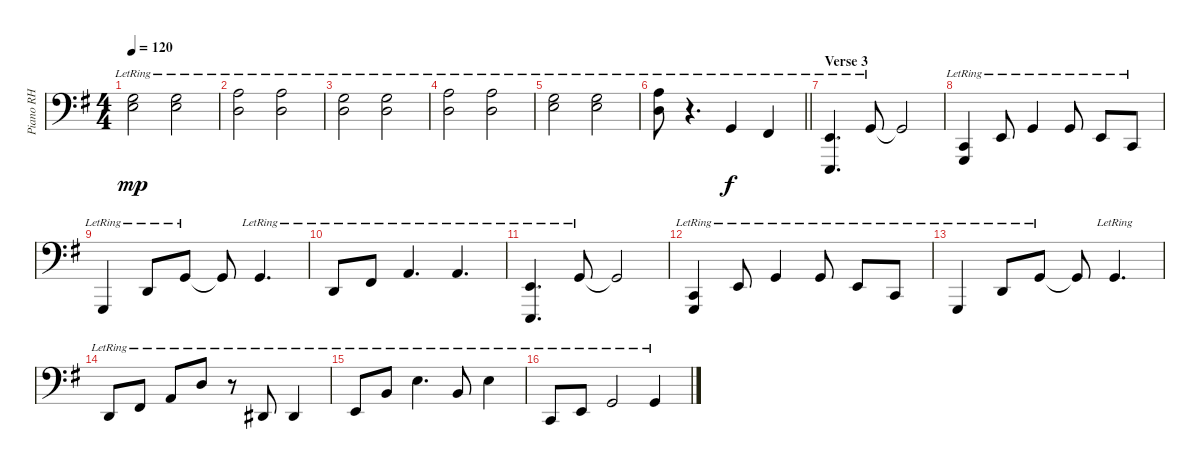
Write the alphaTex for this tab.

\track ("Piano RH" "Piano RH") {instrument brightacousticpiano}
\staff {score}
\tuning (C3 G2 D2 A1 E1 B0) {hide}
\ts (4 4)
\tempo 120
\clef f4
\ks g
(4.1{lr} 12.2{lr}).2{dy mp} (4.1{lr} 12.2{lr}).2 |
(9.1{lr} 7.2{lr}).2 (2.1{lr} 14.2{lr}).2 |
(7.1{lr} 7.2{lr}).2 (7.1{lr} 7.2{lr}).2 |
(9.1{lr} 7.2{lr}).2 (2.1{lr} 14.2{lr}).2 |
(4.1{lr} 12.2{lr}).2 (4.1{lr} 12.2{lr}).2 |
\barLineRight lightlight
(2.1{lr} 14.2{lr}).8 r.4{d} 0.2{lr}.4{dy f} 4.3{lr}.4 |
\section ("" "Verse 3")
(2.3{lr} 0.5{lr}).4{d} 0.2{lr}.8 0.2{t}.2 |
(3.4{lr} 3.5{lr}).4 2.3{lr}.8 0.2{lr}.4 0.2{lr}.8 2.3{lr}.8 3.4{lr}.8 |
3.5{lr}.4 0.3{lr}.8 0.2{lr}.8 0.2{t}.8 0.2{lr}.4{d} |
0.3{lr}.8 4.3{lr}.8 2.2{lr}.4{d} 2.2{lr}.4{d} |
(2.3{lr} 0.5{lr}).4{d} 0.2{lr}.8 0.2{t}.2 |
(3.4{lr} 3.5{lr}).4 2.3{lr}.8 0.2{lr}.4 0.2{lr}.8 2.3{lr}.8 3.4{lr}.8 |
3.5{lr}.4 0.3{lr}.8 0.2{lr}.8 0.2{t}.8 0.2{lr}.4{d} |
0.3{lr}.8 4.3{lr}.8 2.2{lr}.8 2.1{lr}.8 r.8 1.3{lr}.8 1.3{lr}.4 |
2.3{lr}.8 4.2{lr}.8 4.1{lr}.4{d} 4.2{lr}.8 4.1{lr}.4 |
3.4{lr}.8 2.3{lr}.8 0.2{lr}.2 0.2{lr}.4
